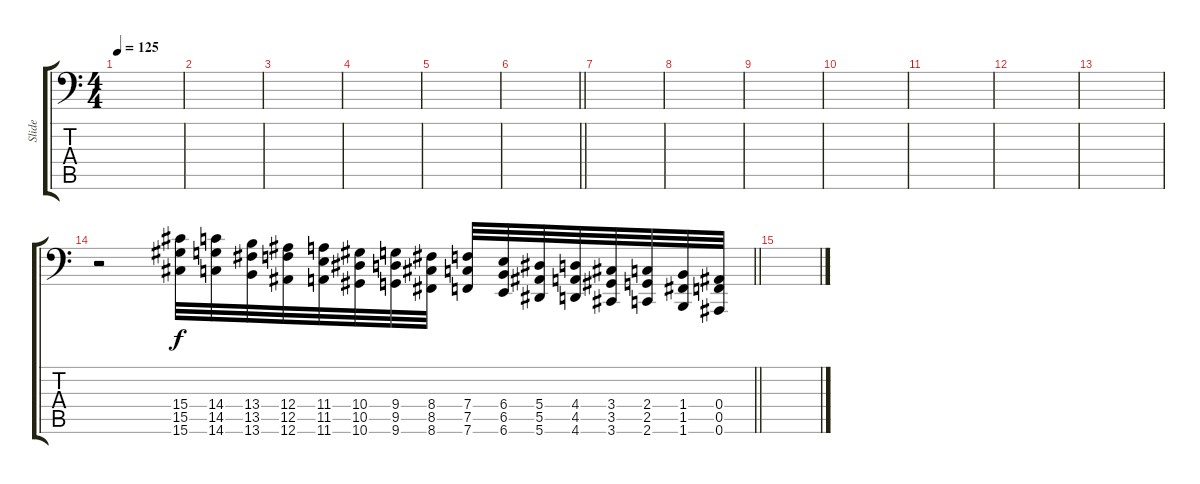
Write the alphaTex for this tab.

\track ("Slide" "Slide") {instrument guitarfretnoise}
\staff {score tabs}
\tuning (C4 G3 Eb3 Bb2 F2 Bb1) {hide}
\ts (4 4)
\tempo 125
\clef f4
\ks c
|
|
|
|
|
\barLineRight lightlight
|
\section ("" "")
|
|
|
|
|
|
|
\barLineRight lightlight
r.2 (15.4 15.5 15.6).32 (14.4 14.5 14.6).32 (13.4 13.5 13.6).32 (12.4 12.5 12.6).32 (11.4 11.5 11.6).32 (10.4 10.5 10.6).32 (9.4 9.5 9.6).32 (8.4 8.5 8.6).32 (7.4 7.5 7.6).32 (6.4 6.5 6.6).32 (5.4 5.5 5.6).32 (4.4 4.5 4.6).32 (3.4 3.5 3.6).32 (2.4 2.5 2.6).32 (1.4 1.5 1.6).32 (0.4 0.5 0.6).32 |
\section ("" "")
